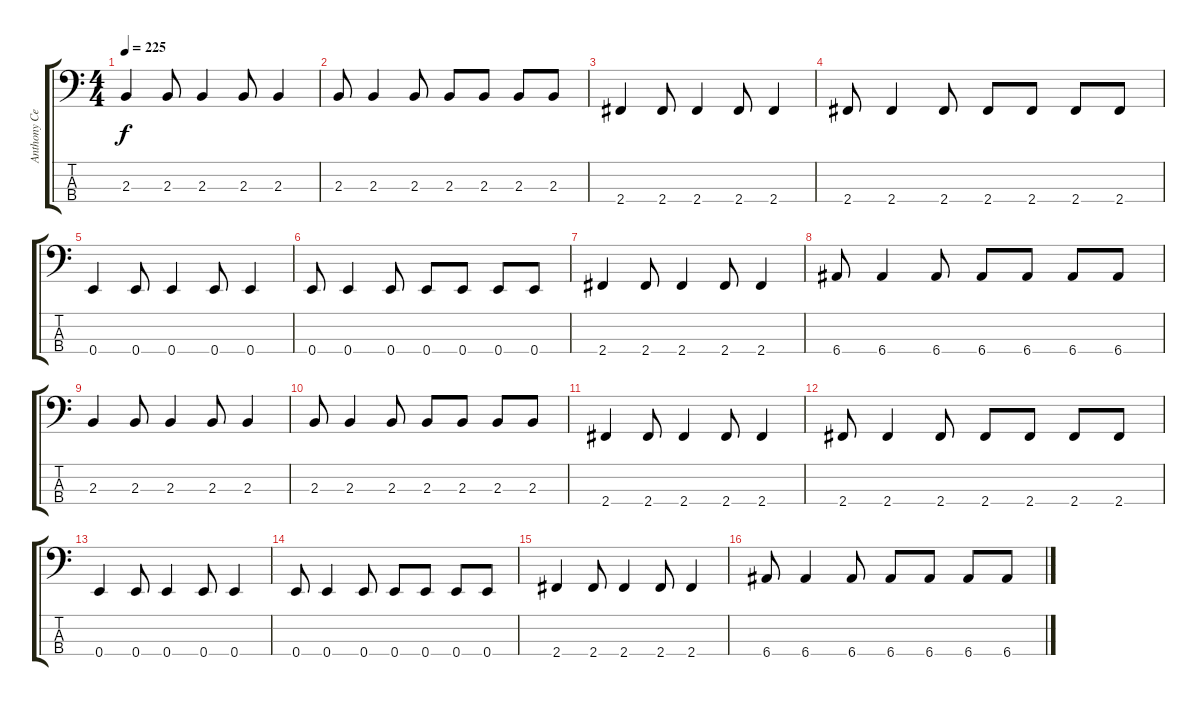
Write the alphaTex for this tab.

\track ("Anthony Celestino (Bass)" "Anthony Ce") {instrument electricbassfinger}
\staff {score tabs}
\tuning (G2 D2 A1 E1) {hide}
\ts (4 4)
\tempo 225
\clef f4
\ks c
2.3.4{dy f} 2.3.8 2.3.4 2.3.8 2.3.4 |
2.3.8 2.3.4 2.3.8 2.3.8 2.3.8 2.3.8 2.3.8 |
2.4.4 2.4.8 2.4.4 2.4.8 2.4.4 |
2.4.8 2.4.4 2.4.8 2.4.8 2.4.8 2.4.8 2.4.8 |
0.4.4 0.4.8 0.4.4 0.4.8 0.4.4 |
0.4.8 0.4.4 0.4.8 0.4.8 0.4.8 0.4.8 0.4.8 |
2.4.4 2.4.8 2.4.4 2.4.8 2.4.4 |
6.4.8 6.4.4 6.4.8 6.4.8 6.4.8 6.4.8 6.4.8 |
2.3.4 2.3.8 2.3.4 2.3.8 2.3.4 |
2.3.8 2.3.4 2.3.8 2.3.8 2.3.8 2.3.8 2.3.8 |
2.4.4 2.4.8 2.4.4 2.4.8 2.4.4 |
2.4.8 2.4.4 2.4.8 2.4.8 2.4.8 2.4.8 2.4.8 |
0.4.4 0.4.8 0.4.4 0.4.8 0.4.4 |
0.4.8 0.4.4 0.4.8 0.4.8 0.4.8 0.4.8 0.4.8 |
2.4.4 2.4.8 2.4.4 2.4.8 2.4.4 |
6.4.8 6.4.4 6.4.8 6.4.8 6.4.8 6.4.8 6.4.8
